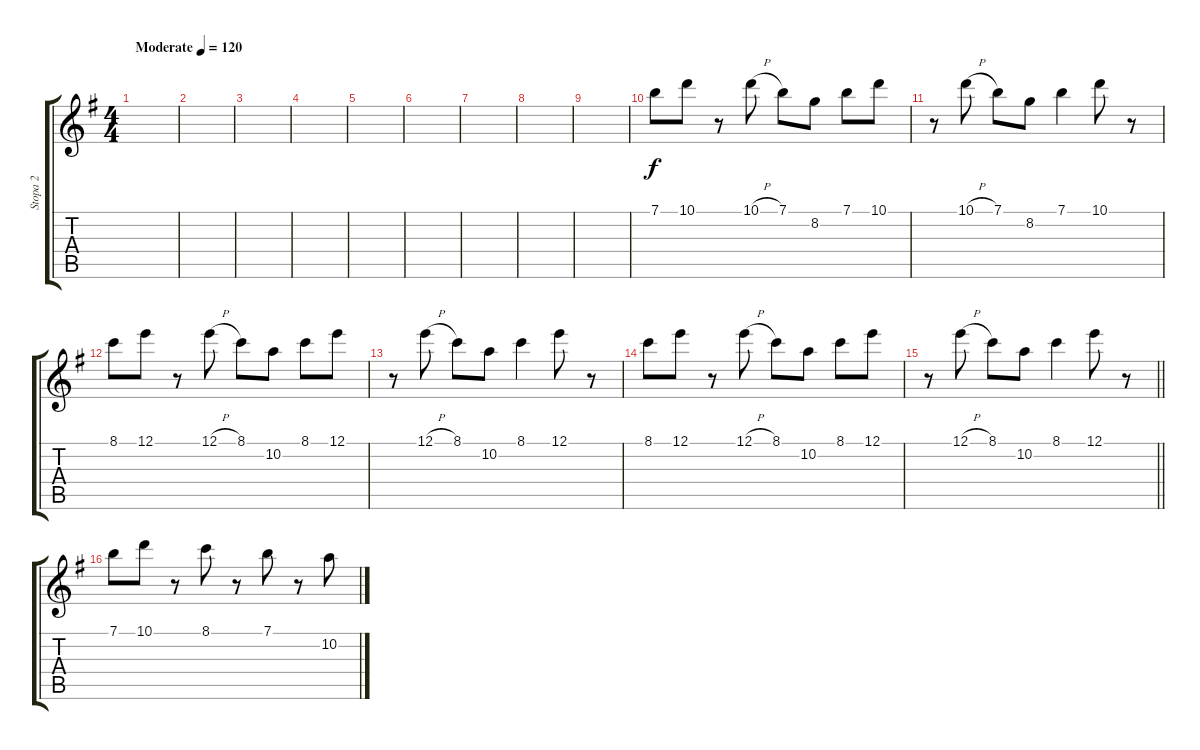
\track ("Stopa 2" "Stopa 2") {instrument acousticguitarsteel}
\staff {score tabs}
\tuning (E4 B3 G3 D3 A2 E2) {hide}
\ts (4 4)
\tempo (120 "Moderate")
\clef g2
\ks g
|
|
|
|
|
|
|
|
|
7.1.8 10.1.8 r.8 10.1{h}.8 7.1.8 8.2.8 7.1.8 10.1.8 |
r.8 10.1{h}.8 7.1.8 8.2.8 7.1.4 10.1.8 r.8 |
8.1.8 12.1.8 r.8 12.1{h}.8 8.1.8 10.2.8 8.1.8 12.1.8 |
r.8 12.1{h}.8 8.1.8 10.2.8 8.1.4 12.1.8 r.8 |
8.1.8 12.1.8 r.8 12.1{h}.8 8.1.8 10.2.8 8.1.8 12.1.8 |
\barLineRight lightlight
r.8 12.1{h}.8 8.1.8 10.2.8 8.1.4 12.1.8 r.8 |
7.1.8 10.1.8 r.8 8.1.8 r.8 7.1.8 r.8 10.2.8
